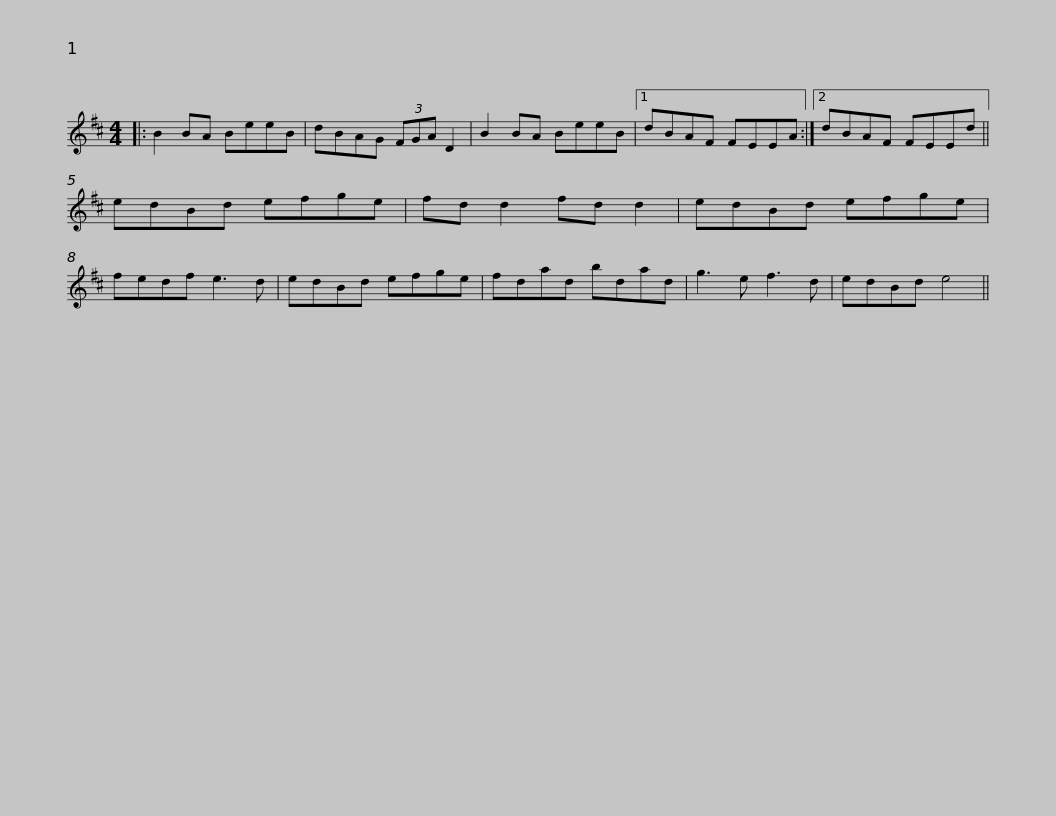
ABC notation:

X:1
L:1/8
M:4/4
I:linebreak $
K:D
V:1 treble
V:1
|: B2 BA BeeB | dBAG (3FGA D2 | B2 BA BeeB |1 dBAF FEEA :|2 dBAF FEEd ||$ %5
 edBd efge | fd d2 fd d2 | edBd efge | fedf e3 d | edBd efge | %10
 fdad bdad |$ g3 e f3 d | edBd e4 || %13
